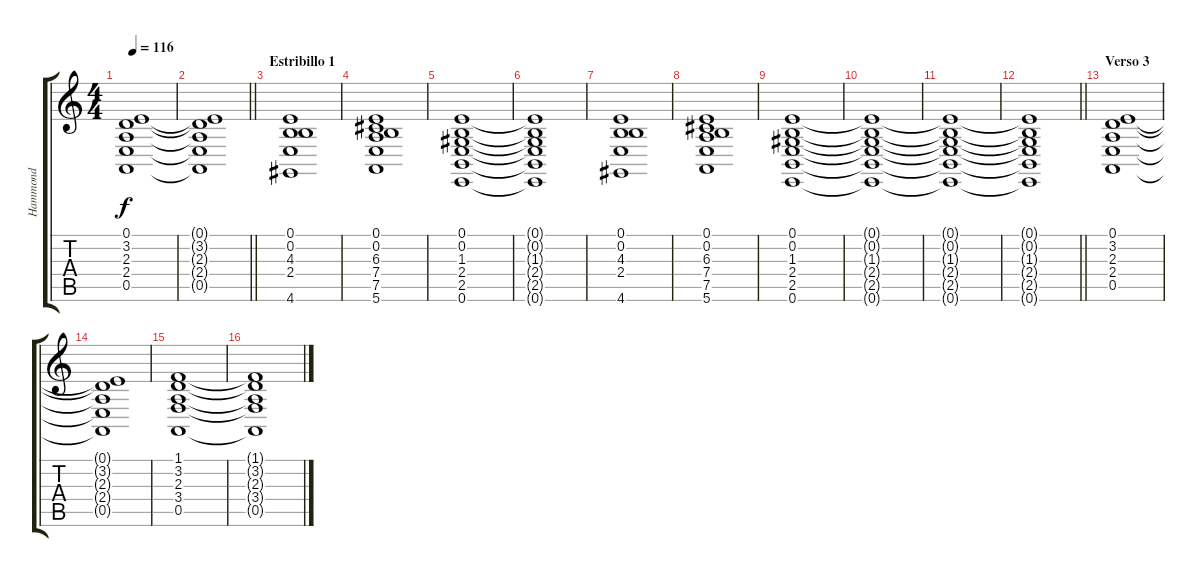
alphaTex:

\track ("Hammond" "Hammond") {instrument drawbarorgan}
\staff {score tabs}
\tuning (E4 B3 G3 D3 A2 E2) {hide}
\ts (4 4)
\tempo 116
\clef g2
\ks c
(0.1 3.2 2.3 2.4 0.5).1{dy f} |
\barLineRight lightlight
(0.1{t} 3.2{t} 2.3{t} 2.4{t} 0.5{t}).1 |
\section ("" "Estribillo 1")
(0.1 0.2 4.3 2.4 4.6).1 |
(0.1 0.2 6.3 7.4 7.5 5.6).1 |
(0.1 0.2 1.3 2.4 2.5 0.6).1 |
(0.1{t} 0.2{t} 1.3{t} 2.4{t} 2.5{t} 0.6{t}).1 |
(0.1 0.2 4.3 2.4 4.6).1 |
(0.1 0.2 6.3 7.4 7.5 5.6).1 |
(0.1 0.2 1.3 2.4 2.5 0.6).1 |
(0.1{t} 0.2{t} 1.3{t} 2.4{t} 2.5{t} 0.6{t}).1 |
(0.1{t} 0.2{t} 1.3{t} 2.4{t} 2.5{t} 0.6{t}).1 |
\barLineRight lightlight
(0.1{t} 0.2{t} 1.3{t} 2.4{t} 2.5{t} 0.6{t}).1 |
\section ("" "Verso 3")
(0.1 3.2 2.3 2.4 0.5).1 |
(0.1{t} 3.2{t} 2.3{t} 2.4{t} 0.5{t}).1 |
(1.1 3.2 2.3 3.4 0.5).1 |
(1.1{t} 3.2{t} 2.3{t} 3.4{t} 0.5{t}).1
